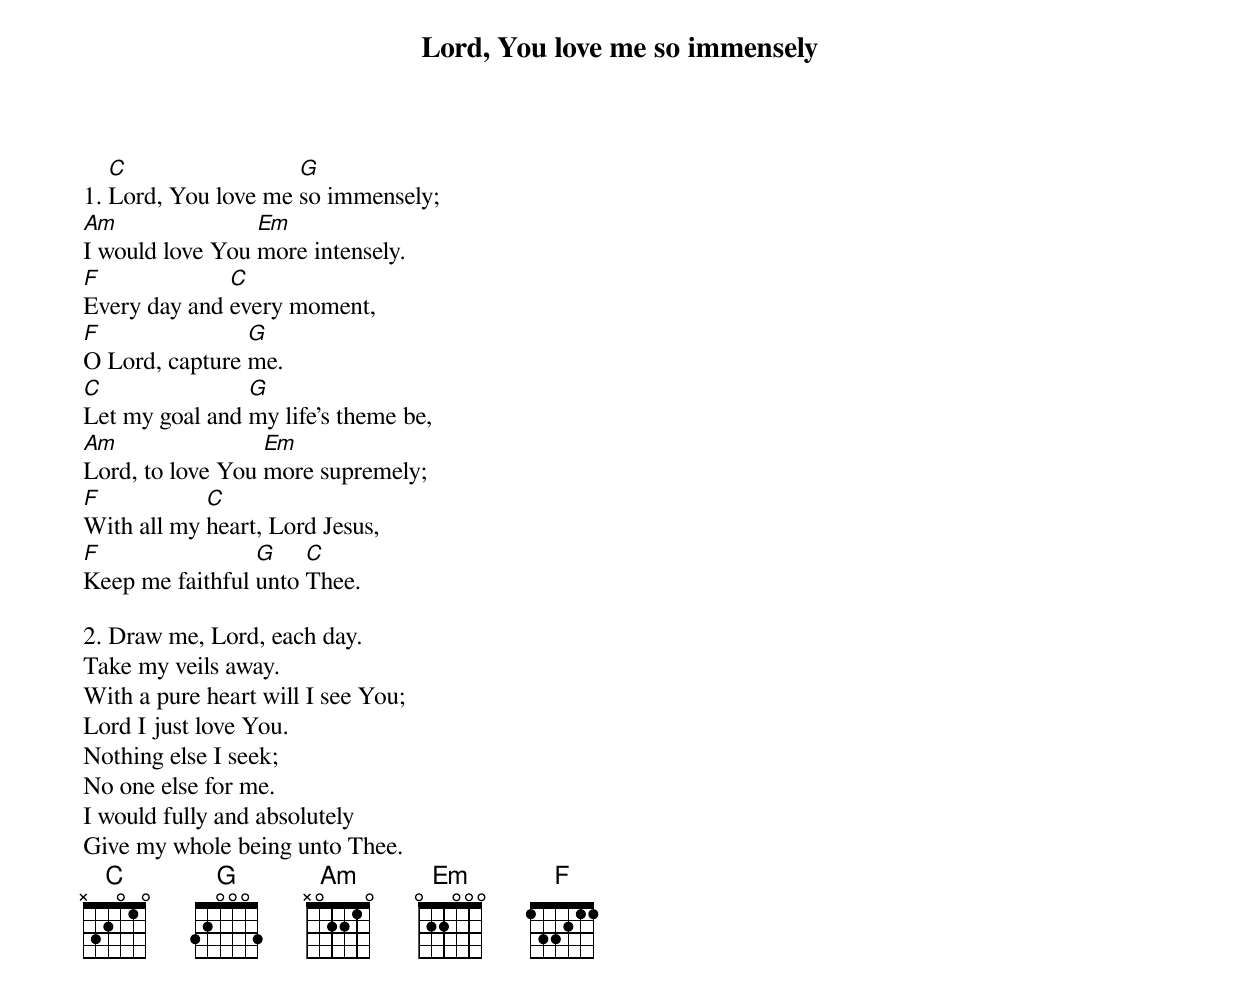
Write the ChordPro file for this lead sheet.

{t:Lord, You love me so immensely}

1. [C]Lord, You love me [G]so immensely;
[Am]I would love You [Em]more intensely.
[F]Every day and [C]every moment,
[F]O Lord, capture [G]me.
[C]Let my goal and [G]my life's theme be,
[Am]Lord, to love You [Em]more supremely;
[F]With all my [C]heart, Lord Jesus,
[F]Keep me faithful [G]unto [C]Thee.

2. Draw me, Lord, each day.
Take my veils away.
With a pure heart will I see You;
Lord I just love You.
Nothing else I seek;
No one else for me.
I would fully and absolutely
Give my whole being unto Thee.
